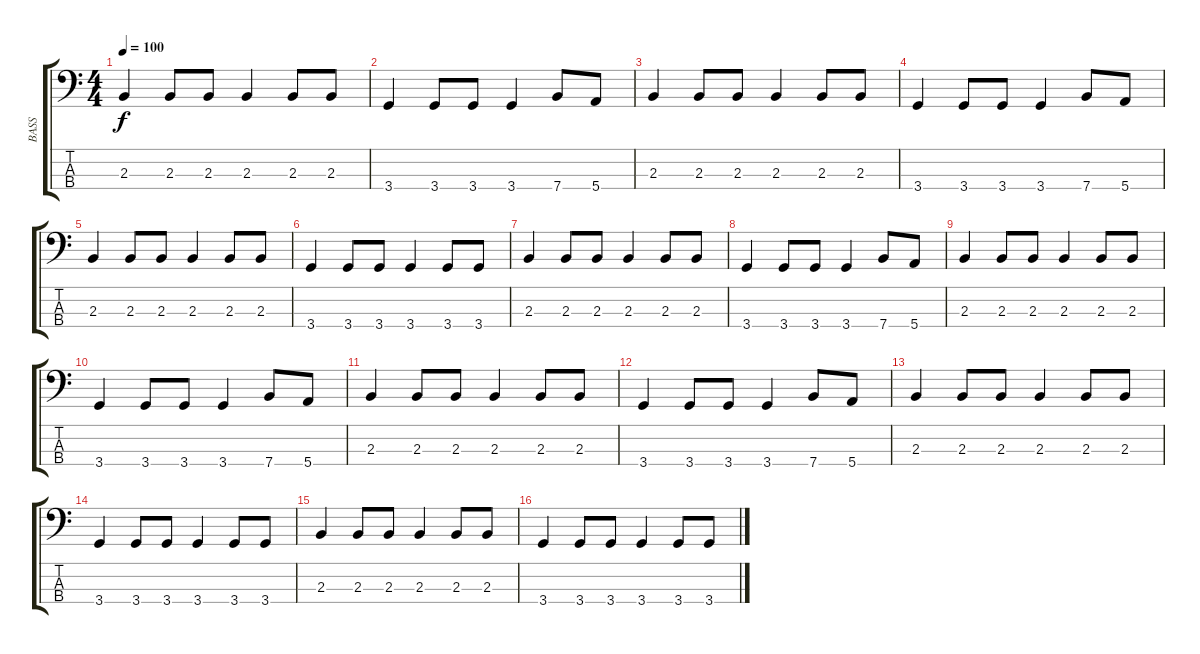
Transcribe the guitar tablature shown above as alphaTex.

\track ("BASS" "BASS") {instrument electricbasspick}
\staff {score tabs}
\tuning (G2 D2 A1 E1) {hide}
\ts (4 4)
\tempo 100
\clef f4
\ks c
2.3.4{dy f} 2.3.8 2.3.8 2.3.4 2.3.8 2.3.8 |
3.4.4 3.4.8 3.4.8 3.4.4 7.4.8 5.4.8 |
2.3.4 2.3.8 2.3.8 2.3.4 2.3.8 2.3.8 |
3.4.4 3.4.8 3.4.8 3.4.4 7.4.8 5.4.8 |
2.3.4 2.3.8 2.3.8 2.3.4 2.3.8 2.3.8 |
3.4.4 3.4.8 3.4.8 3.4.4 3.4.8 3.4.8 |
2.3.4 2.3.8 2.3.8 2.3.4 2.3.8 2.3.8 |
3.4.4 3.4.8 3.4.8 3.4.4 7.4.8 5.4.8 |
2.3.4 2.3.8 2.3.8 2.3.4 2.3.8 2.3.8 |
3.4.4 3.4.8 3.4.8 3.4.4 7.4.8 5.4.8 |
2.3.4 2.3.8 2.3.8 2.3.4 2.3.8 2.3.8 |
3.4.4 3.4.8 3.4.8 3.4.4 7.4.8 5.4.8 |
2.3.4 2.3.8 2.3.8 2.3.4 2.3.8 2.3.8 |
3.4.4 3.4.8 3.4.8 3.4.4 3.4.8 3.4.8 |
2.3.4 2.3.8 2.3.8 2.3.4 2.3.8 2.3.8 |
3.4.4 3.4.8 3.4.8 3.4.4 3.4.8 3.4.8
